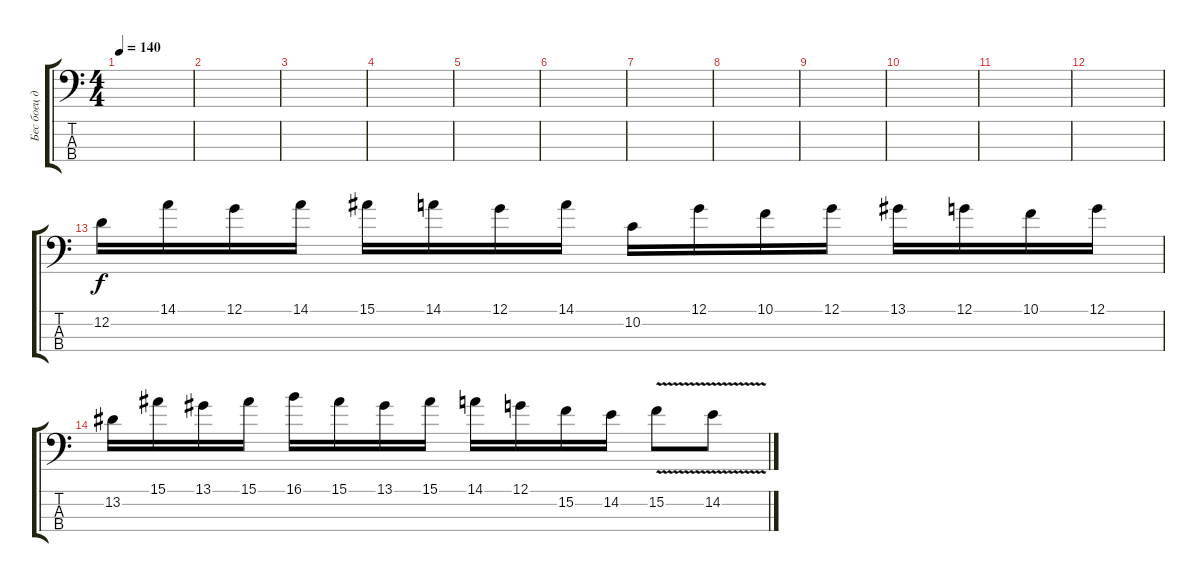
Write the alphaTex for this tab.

\track ("Бес боец дисторшн" "Бес боец д") {instrument distortionguitar}
\staff {score tabs}
\tuning (G2 D2 A1 E1) {hide}
\ts (4 4)
\tempo 140
\clef f4
\ks c
|
|
|
|
|
|
|
|
|
|
|
|
12.2.16 14.1.16 12.1.16 14.1.16 15.1.16 14.1.16 12.1.16 14.1.16 10.2.16 12.1.16 10.1.16 12.1.16 13.1.16 12.1.16 10.1.16 12.1.16 |
13.2.16 15.1.16 13.1.16 15.1.16 16.1.16 15.1.16 13.1.16 15.1.16 14.1.16 12.1.16 15.2.16 14.2.16 15.2{v}.8 14.2{v}.8
